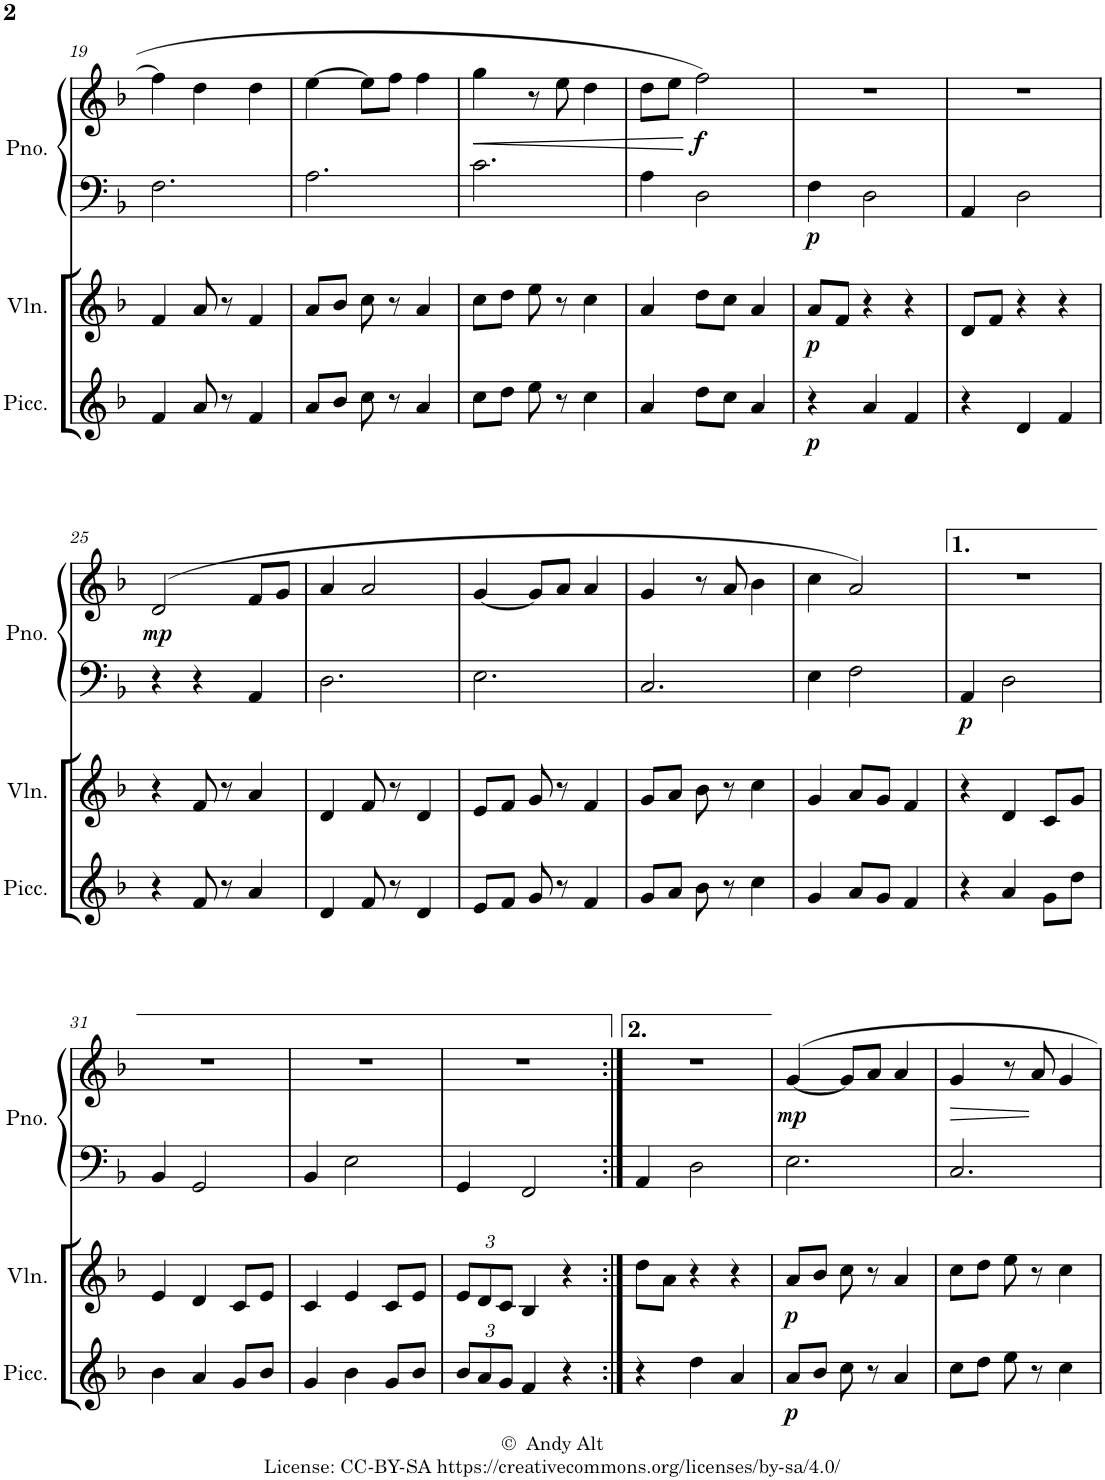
**kern	**dynam	**kern	**dynam	**kern	**kern	**dynam
*part3	*part3	*part2	*part2	*part1	*part1	*part1
*staff4	*staff4	*staff3	*staff3	*staff2	*staff1	*staff1/2
*I"Piccolo	*	*I"Violin	*	*I"Piano	*	*
*I'Picc.	*	*I'Vln.	*	*I'Pno.	*	*
!!LO:PB:g=z
*clefG2	*	*clefG2	*	*clefF4	*clefG2	*
*Trd-7c-12	*	*	*	*	*	*
*k[b-]	*	*k[b-]	*	*k[b-]	*k[b-]	*
*M3/4	*	*M3/4	*	*M3/4	*M3/4	*
=19	=19	=19	=19	=19	=19	=19
4f/	.	4f/	.	2.F\	4ff\]	.
8a/	.	8a/	.	.	4dd\	.
8r	.	8r	.	.	.	.
4f/	.	4f/	.	.	4dd\	.
=20	=20	=20	=20	=20	=20	=20
8a/L	.	8a/L	.	2.A\	[4ee\	.
8b-/J	.	8b-/J	.	.	.	.
8cc\	.	8cc\	.	.	8ee\L]	.
8r	.	8r	.	.	8ff\J	.
4a/	.	4a/	.	.	4ff\	.
=21	=21	=21	=21	=21	=21	=21
!	!	!	!	!	!	!LO:HP:b
8cc\L	.	8cc\L	.	2.c\	4gg\	<
8dd\J	.	8dd\J	.	.	.	.
8ee\	.	8ee\	.	.	8r	.
8r	.	8r	.	.	8ee\	.
4cc\	.	4cc\	.	.	4dd\	.
=22	=22	=22	=22	=22	=22	=22
4a/	.	4a/	.	4A\	8dd\L	.
.	.	.	.	.	8ee\J	.
!	!	!	!	!	!	!LO:DY:n=1:b
8dd\L	.	8dd\L	.	2D\	2ff\	[ f
8cc\J	.	8cc\J	.	.	.	.
4a/	.	4a/	.	.	.	.
=23	=23	=23	=23	=23	=23	=23
!	!LO:DY:b	!	!LO:DY:b	!	!	!LO:DY:b=2
4r	p	8a/L	p	4F\	2.r	p
.	.	8f/J	.	.	.	.
4a/	.	4r	.	2D\	.	.
4f/	.	4r	.	.	.	.
=24	=24	=24	=24	=24	=24	=24
4r	.	8d/L	.	4AA/	2.r	.
.	.	8f/J	.	.	.	.
4d/	.	4r	.	2D\	.	.
4f/	.	4r	.	.	.	.
!!LO:LB:g=z
=25	=25	=25	=25	=25	=25	=25
!	!	!	!	!	!	!LO:DY:b
4r	.	4r	.	4r	(2d/	mp
8f/	.	8f/	.	4r	.	.
8r	.	8r	.	.	.	.
4a/	.	4a/	.	4AA/	8f/L	.
.	.	.	.	.	8g/J	.
=26	=26	=26	=26	=26	=26	=26
4d/	.	4d/	.	2.D\	4a/	.
8f/	.	8f/	.	.	2a/	.
8r	.	8r	.	.	.	.
4d/	.	4d/	.	.	.	.
=27	=27	=27	=27	=27	=27	=27
8e/L	.	8e/L	.	2.E\	[4g/	.
8f/J	.	8f/J	.	.	.	.
8g/	.	8g/	.	.	8g/L]	.
8r	.	8r	.	.	8a/J	.
4f/	.	4f/	.	.	4a/	.
=28	=28	=28	=28	=28	=28	=28
8g/L	.	8g/L	.	2.C/	4g/	.
8a/J	.	8a/J	.	.	.	.
8b-\	.	8b-\	.	.	8r	.
8r	.	8r	.	.	8a/	.
4cc\	.	4cc\	.	.	4b-\	.
=29	=29	=29	=29	=29	=29	=29
4g/	.	4g/	.	4E\	4cc\	.
8a/L	.	8a/L	.	2F\	2a/)	.
8g/J	.	8g/J	.	.	.	.
4f/	.	4f/	.	.	.	.
=30	=30	=30	=30	=30	=30	=30
!	!	!	!	!	!	!LO:DY:b=2
4r	.	4r	.	4AA/	2.r	p
4a/	.	4d/	.	2D\	.	.
8g\L	.	8c/L	.	.	.	.
8dd\J	.	8g/J	.	.	.	.
!!LO:LB:g=z
=31	=31	=31	=31	=31	=31	=31
4b-\	.	4e/	.	4BB-/	2.r	.
4a/	.	4d/	.	2GG/	.	.
8g/L	.	8c/L	.	.	.	.
8b-/J	.	8e/J	.	.	.	.
=32	=32	=32	=32	=32	=32	=32
4g/	.	4c/	.	4BB-/	2.r	.
4b-\	.	4e/	.	2E\	.	.
8g/L	.	8c/L	.	.	.	.
8b-/J	.	8e/J	.	.	.	.
=33	=33	=33	=33	=33	=33	=33
*Xbrackettup	*	*Xbrackettup	*	*	*	*
12b-/L	.	12e/L	.	4GG/	2.r	.
12a/	.	12d/	.	.	.	.
12g/J	.	12c/J	.	.	.	.
4f/	.	4B-/	.	2FF/	.	.
4r	.	4r	.	.	.	.
=34:|!	=34:|!	=34:|!	=34:|!	=34:|!	=34:|!	=34:|!
4r	.	8dd\L	.	4AA/	2.r	.
.	.	8a\J	.	.	.	.
4dd\	.	4r	.	2D\	.	.
4a/	.	4r	.	.	.	.
=35	=35	=35	=35	=35	=35	=35
!	!LO:DY:b	!	!LO:DY:b	!	!	!LO:DY:b
8a/L	p	8a/L	p	2.E\	[4g/	mp
8b-/J	.	8b-/J	.	.	.	.
8cc\	.	8cc\	.	.	8g/L]	.
8r	.	8r	.	.	8a/J	.
4a/	.	4a/	.	.	4a/	.
=36	=36	=36	=36	=36	=36	=36
8cc\L	.	8cc\L	.	2.C/	4g/	.
8dd\J	.	8dd\J	.	.	.	.
8ee\	.	8ee\	.	.	8r	.
8r	.	8r	.	.	8a/	.
4cc\	.	4cc\	.	.	4g/	.
=	=	=	=	=	=	=
*-	*-	*-	*-	*-	*-	*-
